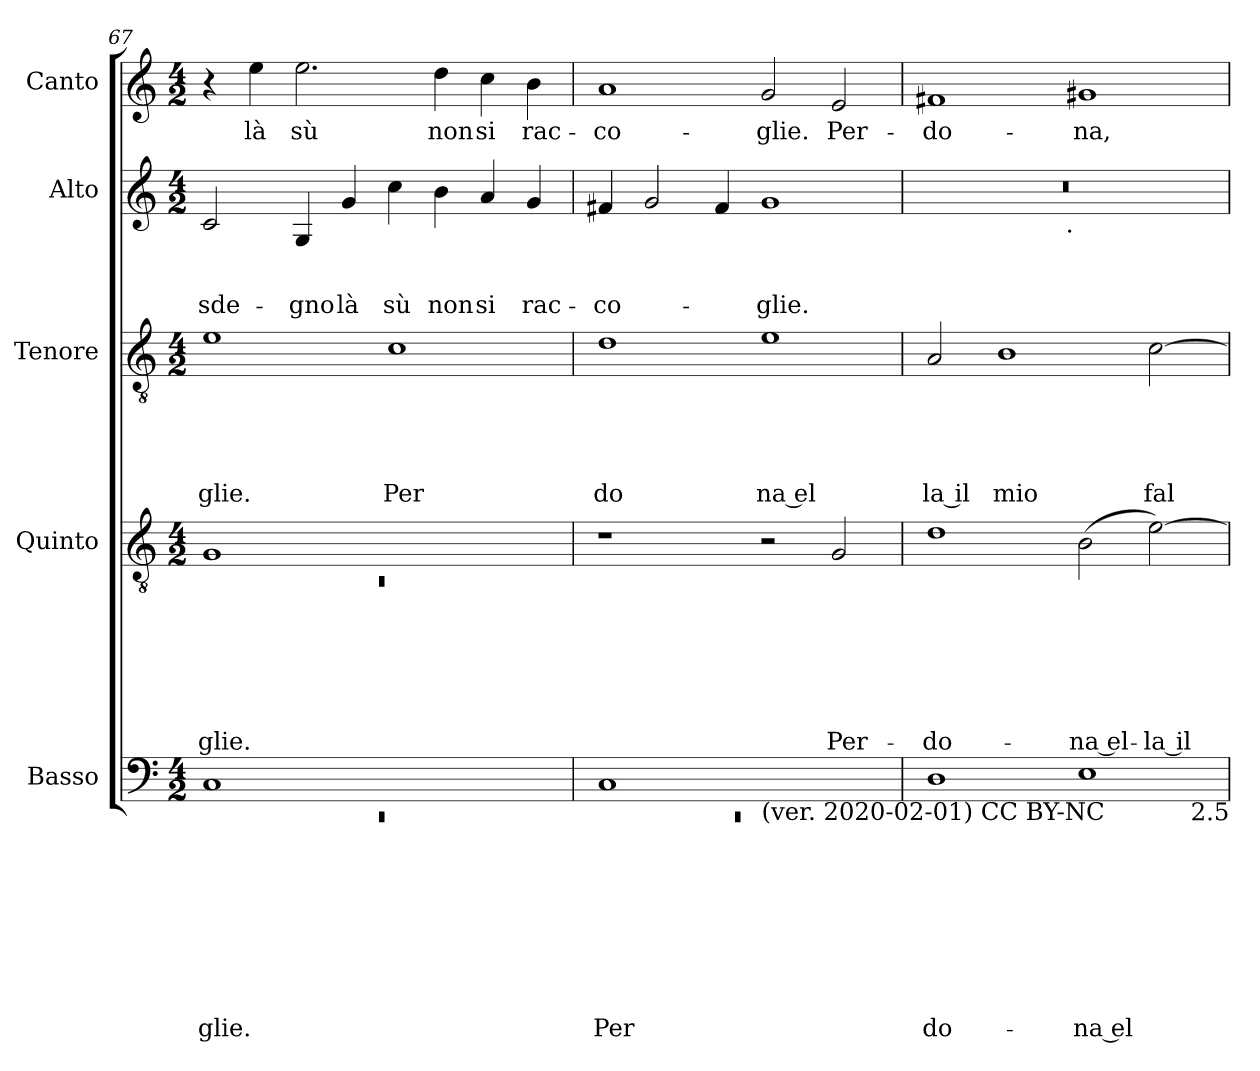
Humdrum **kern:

**kern	**text	**text	**text	**text	**text	**text	**text	**text	**text	**kern	**text	**text	**text	**text	**text	**text	**text	**kern	**text	**text	**text	**text	**text	**kern	**text	**text	**text	**kern	**text
*part5	*part5	*part5	*part5	*part5	*part5	*part5	*part5	*part5	*part5	*part4	*part4	*part4	*part4	*part4	*part4	*part4	*part4	*part3	*part3	*part3	*part3	*part3	*part3	*part2	*part2	*part2	*part2	*part1	*part1
*staff5	*staff5	*staff5	*staff5	*staff5	*staff5	*staff5	*staff5	*staff5	*staff5	*staff4	*staff4	*staff4	*staff4	*staff4	*staff4	*staff4	*staff4	*staff3	*staff3	*staff3	*staff3	*staff3	*staff3	*staff2	*staff2	*staff2	*staff2	*staff1	*staff1
*I"Basso	*	*	*	*	*	*	*	*	*	*I"Quinto	*	*	*	*	*	*	*	*I"Tenore	*	*	*	*	*	*I"Alto	*	*	*	*I"Canto	*
*I'Basso	*	*	*	*	*	*	*	*	*	*I'Quinto	*	*	*	*	*	*	*	*I'Tenore	*	*	*	*	*	*I'Alto	*	*	*	*I'Canto	*
*clefF4	*	*	*	*	*	*	*	*	*	*clefGv2	*	*	*	*	*	*	*	*clefGv2	*	*	*	*	*	*clefG2	*	*	*	*clefG2	*
*k[]	*	*	*	*	*	*	*	*	*	*k[]	*	*	*	*	*	*	*	*k[]	*	*	*	*	*	*k[]	*	*	*	*k[]	*
*C:	*	*	*	*	*	*	*	*	*	*C:	*	*	*	*	*	*	*	*C:	*	*	*	*	*	*C:	*	*	*	*C:	*
*M4/2	*	*	*	*	*	*	*	*	*	*M4/2	*	*	*	*	*	*	*	*M4/2	*	*	*	*	*	*M4/2	*	*	*	*M4/2	*
=67	=67	=67	=67	=67	=67	=67	=67	=67	=67	=67	=67	=67	=67	=67	=67	=67	=67	=67	=67	=67	=67	=67	=67	=67	=67	=67	=67	=67	=67
*^	*	*	*	*	*	*	*	*	*	*^	*	*	*	*	*	*	*	*	*	*	*	*	*	*	*	*	*	*	*
!	!LO:N:vis=1	!	!	!	!	!	!	!	!	!LO:LY:b	!	!LO:N:vis=1	!	!	!	!	!	!	!LO:LY:b	!	!	!	!	!	!LO:LY:b	!	!	!	!LO:LY:b	!	!
1C	0rEE	.	.	.	.	.	.	.	.	-glie.	1G	0rC	.	.	.	.	.	.	-glie.	1e	.	.	.	.	glie.	2c/	.	.	sde-	4r	.
!	!	!	!	!	!	!	!	!	!	!	!	!	!	!	!	!	!	!	!	!	!	!	!	!	!	!	!	!	!	!	!LO:LY:b
.	.	.	.	.	.	.	.	.	.	.	.	.	.	.	.	.	.	.	.	.	.	.	.	.	.	.	.	.	.	4ee\	là
!	!	!	!	!	!	!	!	!	!	!	!	!	!	!	!	!	!	!	!	!	!	!	!	!	!	!	!	!	!LO:LY:b	!	!LO:LY:b
.	.	.	.	.	.	.	.	.	.	.	.	.	.	.	.	.	.	.	.	.	.	.	.	.	.	4G/	.	.	-gno	2.ee\	sù
!	!	!	!	!	!	!	!	!	!	!	!	!	!	!	!	!	!	!	!	!	!	!	!	!	!	!	!	!	!LO:LY:b	!	!
.	.	.	.	.	.	.	.	.	.	.	.	.	.	.	.	.	.	.	.	.	.	.	.	.	.	4g/	.	.	là	.	.
!	!	!	!	!	!	!	!	!	!	!	!	!	!	!	!	!	!	!	!	!	!	!	!	!	!LO:LY:b	!	!	!	!LO:LY:b	!	!
1ryy	.	.	.	.	.	.	.	.	.	.	1ryy	.	.	.	.	.	.	.	.	1c	.	.	.	.	Per	4cc\	.	.	sù	.	.
!	!	!	!	!	!	!	!	!	!	!	!	!	!	!	!	!	!	!	!	!	!	!	!	!	!	!	!	!	!LO:LY:b	!	!LO:LY:b
.	.	.	.	.	.	.	.	.	.	.	.	.	.	.	.	.	.	.	.	.	.	.	.	.	.	4b\	.	.	non	4dd\	non
!	!	!	!	!	!	!	!	!	!	!	!	!	!	!	!	!	!	!	!	!	!	!	!	!	!	!	!	!	!LO:LY:b	!	!LO:LY:b
.	.	.	.	.	.	.	.	.	.	.	.	.	.	.	.	.	.	.	.	.	.	.	.	.	.	4a/	.	.	si	4cc\	si
!	!	!	!	!	!	!	!	!	!	!	!	!	!	!	!	!	!	!	!	!	!	!	!	!	!	!	!	!	!LO:LY:b	!	!LO:LY:b
.	.	.	.	.	.	.	.	.	.	.	.	.	.	.	.	.	.	.	.	.	.	.	.	.	.	4g/	.	.	rac-	4b\	rac-
*	*	*	*	*	*	*	*	*	*	*	*v	*v	*	*	*	*	*	*	*	*	*	*	*	*	*	*	*	*	*	*	*
=68	=68	=68	=68	=68	=68	=68	=68	=68	=68	=68	=68	=68	=68	=68	=68	=68	=68	=68	=68	=68	=68	=68	=68	=68	=68	=68	=68	=68	=68	=68
!	!LO:N:vis=1	!	!	!	!	!	!	!	!	!LO:LY:b	!	!	!	!	!	!	!	!	!	!	!	!	!	!LO:LY:b	!	!	!	!LO:LY:b	!	!LO:LY:b
*	*^	*	*	*	*	*	*	*	*	*	*	*	*	*	*	*	*	*	*	*	*	*	*	*	*	*	*	*	*	*
0ryy	0rEE	1C	.	.	.	.	.	.	.	.	Per-	1r	.	.	.	.	.	.	.	1d	.	.	.	.	do	4f#X/	.	.	-co-	1a	-co-
.	.	.	.	.	.	.	.	.	.	.	.	.	.	.	.	.	.	.	.	.	.	.	.	.	.	2g/	.	.	.	.	.
.	.	.	.	.	.	.	.	.	.	.	.	.	.	.	.	.	.	.	.	.	.	.	.	.	.	4f#/	.	.	.	.	.
!	!	!LO:TX:b:t=(ver. 2020-02-01) CC BY-NC	!	!	!	!	!	!	!	!	!	!	!	!	!	!	!	!	!	!	!	!	!	!	!	!	!	!	!	!	!
!	!	!	!	!	!	!	!	!	!	!	!	!	!	!	!	!	!	!	!	!	!	!	!	!	!LO:LY:b:rj	!	!	!	!LO:LY:b	!	!LO:LY:b
.	.	1ryy	.	.	.	.	.	.	.	.	.	2r	.	.	.	.	.	.	.	1e	.	.	.	.	na el	1g	.	.	-glie.	2g/	-glie.
!	!	!	!	!	!	!	!	!	!	!	!	!	!	!	!	!	!	!	!LO:LY:b	!	!	!	!	!	!	!	!	!	!	!	!LO:LY:b
.	.	.	.	.	.	.	.	.	.	.	.	2G/	.	.	.	.	.	.	Per-	.	.	.	.	.	.	.	.	.	.	2e/	Per-
*v	*v	*v	*	*	*	*	*	*	*	*	*	*	*	*	*	*	*	*	*	*	*	*	*	*	*	*	*	*	*	*	*
=69	=69	=69	=69	=69	=69	=69	=69	=69	=69	=69	=69	=69	=69	=69	=69	=69	=69	=69	=69	=69	=69	=69	=69	=69	=69	=69	=69	=69	=69
!	!	!	!	!	!	!	!	!	!LO:LY:b	!	!	!	!	!	!	!	!LO:LY:b	!	!	!	!	!	!LO:LY:b:rj	!	!	!	!	!	!LO:LY:b
*	*	*	*	*	*	*	*	*	*	*	*	*	*	*	*	*	*	*	*	*	*	*	*	*^	*	*	*	*	*
1D	.	.	.	.	.	.	.	.	-do-	(1d	.	.	.	.	.	.	-do-	2A/	.	.	.	.	la il	0r	2ryy	.	.	.	1f#X	-do-
!	!	!	!	!	!	!	!	!	!	!	!	!	!	!	!	!	!	!	!	!	!	!	!LO:LY:b	!	!	!	!	!	!	!
.	.	.	.	.	.	.	.	.	.	.	.	.	.	.	.	.	.	1B	.	.	.	.	mio	.	4...ryy	.	.	.	.	.
!	!	!	!	!	!	!	!	!	!	!	!	!	!	!	!	!	!	!	!	!	!	!	!	!	!LO:TX:b:t=.	!	!	!	!	!
.	.	.	.	.	.	.	.	.	.	.	.	.	.	.	.	.	.	.	.	.	.	.	.	.	1ryy	.	.	.	.	.
!	!	!	!	!	!	!	!	!	!LO:LY:b:rj	!	!	!	!	!	!	!	!LO:LY:b:rj	!	!	!	!	!	!	!	!	!	!	!	!	!LO:LY:b
1E	.	.	.	.	.	.	.	.	-na el-	(<2B\	.	.	.	.	.	.	-na el-	.	.	.	.	.	.	.	.	.	.	.	1g#X	-na,
!	!	!	!	!	!	!	!	!	!	!	!	!	!	!	!	!	!LO:LY:b	!	!	!	!	!	!LO:LY:b	!	!	!	!	!	!	!
.	.	.	.	.	.	.	.	.	.	[>2e\)	.	.	.	.	.	.	-la il	[>2c\	.	.	.	.	fal	.	.	.	.	.	.	.
.	.	.	.	.	.	.	.	.	.	.	.	.	.	.	.	.	.	.	.	.	.	.	.	.	32ryy	.	.	.	.	.
!LO:TX:b:t=2.5	!	!	!	!	!	!	!	!	!	!	!	!	!	!	!	!	!	!	!	!	!	!	!	!	!	!	!	!	!	!
*	*	*	*	*	*	*	*	*	*	*	*	*	*	*	*	*	*	*	*	*	*	*	*	*v	*v	*	*	*	*	*
=	=	=	=	=	=	=	=	=	=	=	=	=	=	=	=	=	=	=	=	=	=	=	=	=	=	=	=	=	=
*-	*-	*-	*-	*-	*-	*-	*-	*-	*-	*-	*-	*-	*-	*-	*-	*-	*-	*-	*-	*-	*-	*-	*-	*-	*-	*-	*-	*-	*-
